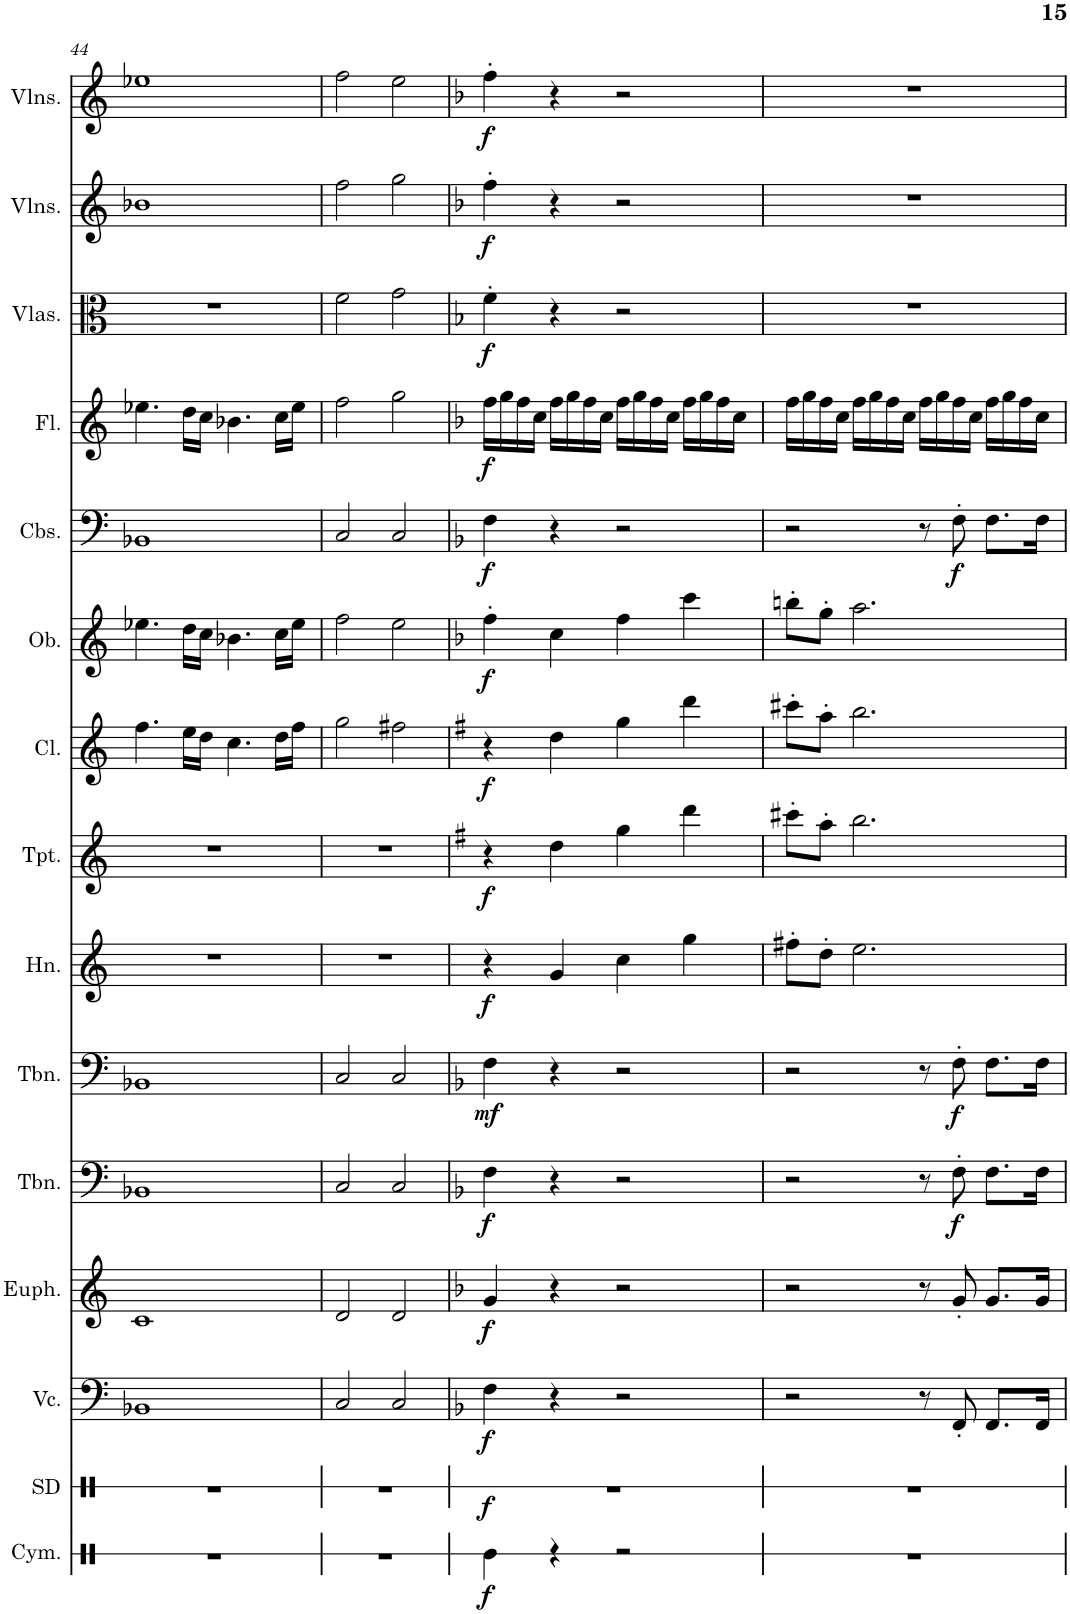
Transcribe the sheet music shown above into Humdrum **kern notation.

**kern	**dynam	**kern	**dynam	**kern	**dynam	**kern	**dynam	**kern	**dynam	**kern	**dynam	**kern	**dynam	**kern	**dynam	**kern	**dynam	**kern	**dynam	**kern	**dynam	**kern	**dynam	**kern	**dynam	**kern	**dynam	**kern	**dynam
*part15	*part15	*part14	*part14	*part13	*part13	*part12	*part12	*part11	*part11	*part10	*part10	*part9	*part9	*part8	*part8	*part7	*part7	*part6	*part6	*part5	*part5	*part4	*part4	*part3	*part3	*part2	*part2	*part1	*part1
*staff15	*staff15	*staff14	*staff14	*staff13	*staff13	*staff12	*staff12	*staff11	*staff11	*staff10	*staff10	*staff9	*staff9	*staff8	*staff8	*staff7	*staff7	*staff6	*staff6	*staff5	*staff5	*staff4	*staff4	*staff3	*staff3	*staff2	*staff2	*staff1	*staff1
*I"Cymbals	*	*I"Snare Drum	*	*I"Violoncello	*	*I"Euphonium	*	*I"Trombone	*	*I"Trombone	*	*I"Horn	*	*I"Trumpet	*	*I"Clarinet	*	*I"Oboe	*	*I"Contrabasses	*	*I"Flute	*	*I"Violas (section)	*	*I"Violins	*	*I"Violins	*
*I'Cym.	*	*I'SD	*	*I'Vc.	*	*I'Euph.	*	*I'Tbn.	*	*I'Tbn.	*	*I'Hn.	*	*I'Tpt.	*	*I'Cl.	*	*I'Ob.	*	*I'Cbs.	*	*I'Fl.	*	*I'Vlas.	*	*I'Vlns.	*	*I'Vlns.	*
!!LO:PB:g=z
*clefX	*	*clefX	*	*clefF4	*	*clefG2	*	*clefF4	*	*clefF4	*	*clefG2	*	*clefG2	*	*clefG2	*	*clefG2	*	*clefF4	*	*clefG2	*	*clefC3	*	*clefG2	*	*clefG2	*
*	*	*	*	*	*	*Trd8c14	*	*	*	*	*	*Trd4c7	*	*Trd1c2	*	*Trd1c2	*	*	*	*Trd7c12	*	*	*	*	*	*	*	*	*
*k[]	*	*k[]	*	*k[]	*	*k[]	*	*k[]	*	*k[]	*	*k[]	*	*k[]	*	*k[]	*	*k[]	*	*k[]	*	*k[]	*	*k[]	*	*k[]	*	*k[]	*
*M4/4	*	*M4/4	*	*M4/4	*	*M4/4	*	*M4/4	*	*M4/4	*	*M4/4	*	*M4/4	*	*M4/4	*	*M4/4	*	*M4/4	*	*M4/4	*	*M4/4	*	*M4/4	*	*M4/4	*
=44	=44	=44	=44	=44	=44	=44	=44	=44	=44	=44	=44	=44	=44	=44	=44	=44	=44	=44	=44	=44	=44	=44	=44	=44	=44	=44	=44	=44	=44
1r	.	1r	.	1BB-X	.	1c	.	1BB-X	.	1BB-X	.	1r	.	1r	.	4.ff\	.	4.ee-X\	.	1BB-X	.	4.ee-X\	.	1r	.	1b-X	.	1ee-X	.
.	.	.	.	.	.	.	.	.	.	.	.	.	.	.	.	16ee\LL	.	16dd\LL	.	.	.	16dd\LL	.	.	.	.	.	.	.
.	.	.	.	.	.	.	.	.	.	.	.	.	.	.	.	16dd\JJ	.	16cc\JJ	.	.	.	16cc\JJ	.	.	.	.	.	.	.
.	.	.	.	.	.	.	.	.	.	.	.	.	.	.	.	4.cc\	.	4.b-X\	.	.	.	4.b-X\	.	.	.	.	.	.	.
.	.	.	.	.	.	.	.	.	.	.	.	.	.	.	.	16dd\LL	.	16cc\LL	.	.	.	16cc\LL	.	.	.	.	.	.	.
.	.	.	.	.	.	.	.	.	.	.	.	.	.	.	.	16ff\JJ	.	16ee-\JJ	.	.	.	16ee-\JJ	.	.	.	.	.	.	.
=45	=45	=45	=45	=45	=45	=45	=45	=45	=45	=45	=45	=45	=45	=45	=45	=45	=45	=45	=45	=45	=45	=45	=45	=45	=45	=45	=45	=45	=45
1r	.	1r	.	2C/	.	2d/	.	2C/	.	2C/	.	1r	.	1r	.	2gg\	.	2ff\	.	2C/	.	2ff\	.	2f\	.	2ff\	.	2ff\	.
.	.	.	.	2C/	.	2d/	.	2C/	.	2C/	.	.	.	.	.	2ff#X\	.	2ee\	.	2C/	.	2gg\	.	2g\	.	2gg\	.	2ee\	.
=46	=46	=46	=46	=46	=46	=46	=46	=46	=46	=46	=46	=46	=46	=46	=46	=46	=46	=46	=46	=46	=46	=46	=46	=46	=46	=46	=46	=46	=46
*	*	*	*	*k[b-]	*	*k[b-]	*	*k[b-]	*	*k[b-]	*	*k[]	*	*k[f#]	*	*k[f#]	*	*k[b-]	*	*k[b-]	*	*k[b-]	*	*k[b-]	*	*k[b-]	*	*k[b-]	*
!	!LO:DY:b	!	!LO:DY:b	!	!LO:DY:b	!	!LO:DY:b	!	!LO:DY:b	!	!LO:DY:b	!	!LO:DY:b	!	!LO:DY:b	!	!LO:DY:b	!	!LO:DY:b	!	!LO:DY:b	!	!LO:DY:b	!	!LO:DY:b	!	!LO:DY:b	!	!LO:DY:b
4Re\	f	1r	f	4F\	f	4g/	f	4F\	f	4F\	mf	4r	f	4r	f	4r	f	4ff'\	f	4F\	f	16ff\LL	f	4f'\	f	4ff'\	f	4ff'\	f
.	.	.	.	.	.	.	.	.	.	.	.	.	.	.	.	.	.	.	.	.	.	16gg\	.	.	.	.	.	.	.
.	.	.	.	.	.	.	.	.	.	.	.	.	.	.	.	.	.	.	.	.	.	16ff\	.	.	.	.	.	.	.
.	.	.	.	.	.	.	.	.	.	.	.	.	.	.	.	.	.	.	.	.	.	16cc\JJ	.	.	.	.	.	.	.
4r	.	.	.	4r	.	4r	.	4r	.	4r	.	4g/	.	4dd\	.	4dd\	.	4cc\	.	4r	.	16ff\LL	.	4r	.	4r	.	4r	.
.	.	.	.	.	.	.	.	.	.	.	.	.	.	.	.	.	.	.	.	.	.	16gg\	.	.	.	.	.	.	.
.	.	.	.	.	.	.	.	.	.	.	.	.	.	.	.	.	.	.	.	.	.	16ff\	.	.	.	.	.	.	.
.	.	.	.	.	.	.	.	.	.	.	.	.	.	.	.	.	.	.	.	.	.	16cc\JJ	.	.	.	.	.	.	.
2r	.	.	.	2r	.	2r	.	2r	.	2r	.	4cc\	.	4gg\	.	4gg\	.	4ff\	.	2r	.	16ff\LL	.	2r	.	2r	.	2r	.
.	.	.	.	.	.	.	.	.	.	.	.	.	.	.	.	.	.	.	.	.	.	16gg\	.	.	.	.	.	.	.
.	.	.	.	.	.	.	.	.	.	.	.	.	.	.	.	.	.	.	.	.	.	16ff\	.	.	.	.	.	.	.
.	.	.	.	.	.	.	.	.	.	.	.	.	.	.	.	.	.	.	.	.	.	16cc\JJ	.	.	.	.	.	.	.
.	.	.	.	.	.	.	.	.	.	.	.	4gg\	.	4ddd\	.	4ddd\	.	4ccc\	.	.	.	16ff\LL	.	.	.	.	.	.	.
.	.	.	.	.	.	.	.	.	.	.	.	.	.	.	.	.	.	.	.	.	.	16gg\	.	.	.	.	.	.	.
.	.	.	.	.	.	.	.	.	.	.	.	.	.	.	.	.	.	.	.	.	.	16ff\	.	.	.	.	.	.	.
.	.	.	.	.	.	.	.	.	.	.	.	.	.	.	.	.	.	.	.	.	.	16cc\JJ	.	.	.	.	.	.	.
=47	=47	=47	=47	=47	=47	=47	=47	=47	=47	=47	=47	=47	=47	=47	=47	=47	=47	=47	=47	=47	=47	=47	=47	=47	=47	=47	=47	=47	=47
1r	.	1r	.	2r	.	2r	.	2r	.	2r	.	8ff#X'\L	.	8ccc#X'\L	.	8ccc#X'\L	.	8bbn'\L	.	2r	.	16ff\LL	.	1r	.	1r	.	1r	.
.	.	.	.	.	.	.	.	.	.	.	.	.	.	.	.	.	.	.	.	.	.	16gg\	.	.	.	.	.	.	.
.	.	.	.	.	.	.	.	.	.	.	.	8dd'\J	.	8aa'\J	.	8aa'\J	.	8gg'\J	.	.	.	16ff\	.	.	.	.	.	.	.
.	.	.	.	.	.	.	.	.	.	.	.	.	.	.	.	.	.	.	.	.	.	16cc\JJ	.	.	.	.	.	.	.
.	.	.	.	.	.	.	.	.	.	.	.	2.ee\	.	2.bb\	.	2.bb\	.	2.aa\	.	.	.	16ff\LL	.	.	.	.	.	.	.
.	.	.	.	.	.	.	.	.	.	.	.	.	.	.	.	.	.	.	.	.	.	16gg\	.	.	.	.	.	.	.
.	.	.	.	.	.	.	.	.	.	.	.	.	.	.	.	.	.	.	.	.	.	16ff\	.	.	.	.	.	.	.
.	.	.	.	.	.	.	.	.	.	.	.	.	.	.	.	.	.	.	.	.	.	16cc\JJ	.	.	.	.	.	.	.
.	.	.	.	8r	.	8r	.	8r	.	8r	.	.	.	.	.	.	.	.	.	8r	.	16ff\LL	.	.	.	.	.	.	.
.	.	.	.	.	.	.	.	.	.	.	.	.	.	.	.	.	.	.	.	.	.	16gg\	.	.	.	.	.	.	.
!	!	!	!	!	!	!	!	!	!LO:DY:b	!	!LO:DY:b	!	!	!	!	!	!	!	!	!	!LO:DY:b	!	!	!	!	!	!	!	!
.	.	.	.	8FF'/	.	8g'/	.	8F'\	f	8F'\	f	.	.	.	.	.	.	.	.	8F'\	f	16ff\	.	.	.	.	.	.	.
.	.	.	.	.	.	.	.	.	.	.	.	.	.	.	.	.	.	.	.	.	.	16cc\JJ	.	.	.	.	.	.	.
.	.	.	.	8.FF/L	.	8.g/L	.	8.F\L	.	8.F\L	.	.	.	.	.	.	.	.	.	8.F\L	.	16ff\LL	.	.	.	.	.	.	.
.	.	.	.	.	.	.	.	.	.	.	.	.	.	.	.	.	.	.	.	.	.	16gg\	.	.	.	.	.	.	.
.	.	.	.	.	.	.	.	.	.	.	.	.	.	.	.	.	.	.	.	.	.	16ff\	.	.	.	.	.	.	.
.	.	.	.	16FF/Jk	.	16g/Jk	.	16F\Jk	.	16F\Jk	.	.	.	.	.	.	.	.	.	16F\Jk	.	16cc\JJ	.	.	.	.	.	.	.
=	=	=	=	=	=	=	=	=	=	=	=	=	=	=	=	=	=	=	=	=	=	=	=	=	=	=	=	=	=
*-	*-	*-	*-	*-	*-	*-	*-	*-	*-	*-	*-	*-	*-	*-	*-	*-	*-	*-	*-	*-	*-	*-	*-	*-	*-	*-	*-	*-	*-
